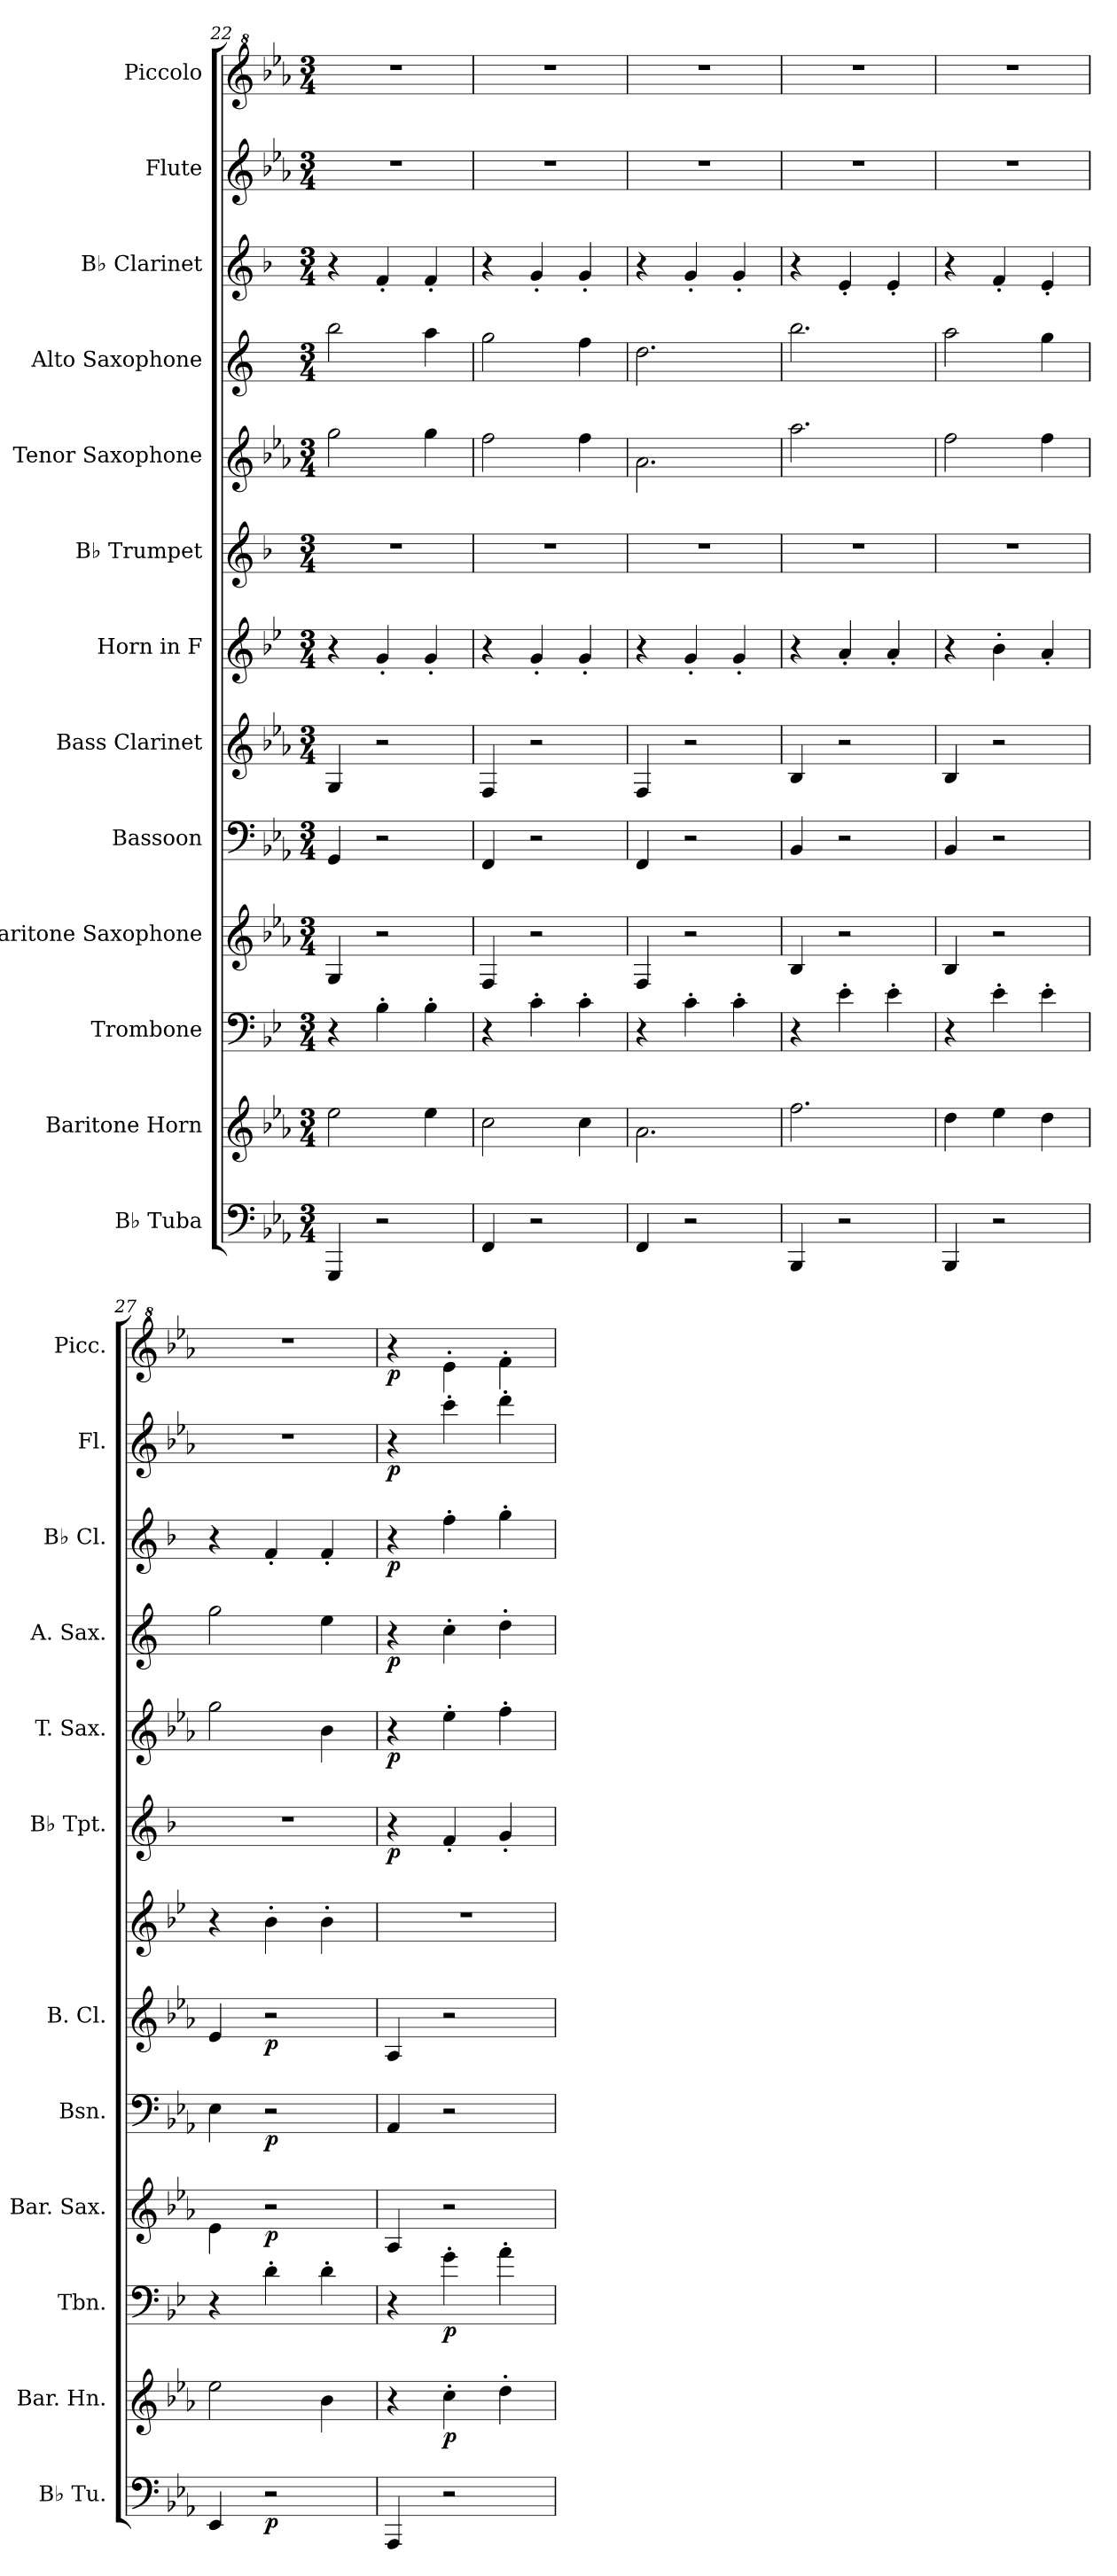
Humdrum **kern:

**kern	**dynam	**kern	**dynam	**kern	**dynam	**kern	**dynam	**kern	**dynam	**kern	**dynam	**kern	**kern	**dynam	**kern	**dynam	**kern	**dynam	**kern	**dynam	**kern	**dynam	**kern	**dynam
*part13	*part13	*part12	*part12	*part11	*part11	*part10	*part10	*part9	*part9	*part8	*part8	*part7	*part6	*part6	*part5	*part5	*part4	*part4	*part3	*part3	*part2	*part2	*part1	*part1
*staff13	*staff13	*staff12	*staff12	*staff11	*staff11	*staff10	*staff10	*staff9	*staff9	*staff8	*staff8	*staff7	*staff6	*staff6	*staff5	*staff5	*staff4	*staff4	*staff3	*staff3	*staff2	*staff2	*staff1	*staff1
*I"B♭ Tuba	*	*I"Baritone Horn	*	*I"Trombone	*	*I"Baritone Saxophone	*	*I"Bassoon	*	*I"Bass Clarinet	*	*I"Horn in F	*I"B♭ Trumpet	*	*I"Tenor Saxophone	*	*I"Alto Saxophone	*	*I"B♭ Clarinet	*	*I"Flute	*	*I"Piccolo	*
*I'B♭ Tu.	*	*I'Bar. Hn.	*	*I'Tbn.	*	*I'Bar. Sax.	*	*I'Bsn.	*	*I'B. Cl.	*	*	*I'B♭ Tpt.	*	*I'T. Sax.	*	*I'A. Sax.	*	*I'B♭ Cl.	*	*I'Fl.	*	*I'Picc.	*
*clefF4	*	*clefG2	*	*clefF4	*	*clefG2	*	*clefF4	*	*clefG2	*	*clefG2	*clefG2	*	*clefG2	*	*clefG2	*	*clefG2	*	*clefG2	*	*clefG^2	*
*	*	*ITrd8c14	*	*ITrd4c7	*	*ITrd12c21	*	*	*	*ITrd8c14	*	*ITrd4c7	*ITrd1c2	*	*ITrd8c14	*	*ITrd5c9	*	*ITrd1c2	*	*	*	*ITrd-7c-12	*
*k[b-e-a-]	*	*k[b-e-a-]	*	*k[b-e-a-]	*	*k[b-e-a-]	*	*k[b-e-a-]	*	*k[b-e-a-]	*	*k[b-e-a-]	*k[b-e-a-]	*	*k[b-e-a-]	*	*k[b-e-a-]	*	*k[b-e-a-]	*	*k[b-e-a-]	*	*k[b-e-a-]	*
*M3/4	*	*M3/4	*	*M3/4	*	*M3/4	*	*M3/4	*	*M3/4	*	*M3/4	*M3/4	*	*M3/4	*	*M3/4	*	*M3/4	*	*M3/4	*	*M3/4	*
=22	=22	=22	=22	=22	=22	=22	=22	=22	=22	=22	=22	=22	=22	=22	=22	=22	=22	=22	=22	=22	=22	=22	=22	=22
4GGG/	.	2e-\	.	4r	.	4GG/	.	4GG/	.	4GG/	.	4r	2.r	.	2g\	.	2dd\	.	4r	.	2.r	.	2.r	.
2r	.	.	.	4E-'\	.	2r	.	2r	.	2r	.	4c'/	.	.	.	.	.	.	4e-'/	.	.	.	.	.
.	.	4e-\	.	4E-'\	.	.	.	.	.	.	.	4c'/	.	.	4g\	.	4cc\	.	4e-'/	.	.	.	.	.
=23	=23	=23	=23	=23	=23	=23	=23	=23	=23	=23	=23	=23	=23	=23	=23	=23	=23	=23	=23	=23	=23	=23	=23	=23
4FF/	.	2c\	.	4r	.	4FF/	.	4FF/	.	4FF/	.	4r	2.r	.	2f\	.	2b-\	.	4r	.	2.r	.	2.r	.
2r	.	.	.	4F'\	.	2r	.	2r	.	2r	.	4c'/	.	.	.	.	.	.	4f'/	.	.	.	.	.
.	.	4c\	.	4F'\	.	.	.	.	.	.	.	4c'/	.	.	4f\	.	4a-\	.	4f'/	.	.	.	.	.
=24	=24	=24	=24	=24	=24	=24	=24	=24	=24	=24	=24	=24	=24	=24	=24	=24	=24	=24	=24	=24	=24	=24	=24	=24
4FF/	.	2.A-\	.	4r	.	4FF/	.	4FF/	.	4FF/	.	4r	2.r	.	2.A-\	.	2.f\	.	4r	.	2.r	.	2.r	.
2r	.	.	.	4F'\	.	2r	.	2r	.	2r	.	4c'/	.	.	.	.	.	.	4f'/	.	.	.	.	.
.	.	.	.	4F'\	.	.	.	.	.	.	.	4c'/	.	.	.	.	.	.	4f'/	.	.	.	.	.
=25	=25	=25	=25	=25	=25	=25	=25	=25	=25	=25	=25	=25	=25	=25	=25	=25	=25	=25	=25	=25	=25	=25	=25	=25
4BBB-/	.	2.f\	.	4r	.	4BB-/	.	4BB-/	.	4BB-/	.	4r	2.r	.	2.a-\	.	2.dd\	.	4r	.	2.r	.	2.r	.
2r	.	.	.	4A-'\	.	2r	.	2r	.	2r	.	4d'/	.	.	.	.	.	.	4d'/	.	.	.	.	.
.	.	.	.	4A-'\	.	.	.	.	.	.	.	4d'/	.	.	.	.	.	.	4d'/	.	.	.	.	.
=26	=26	=26	=26	=26	=26	=26	=26	=26	=26	=26	=26	=26	=26	=26	=26	=26	=26	=26	=26	=26	=26	=26	=26	=26
4BBB-/	.	4d\	.	4r	.	4BB-/	.	4BB-/	.	4BB-/	.	4r	2.r	.	2f\	.	2cc\	.	4r	.	2.r	.	2.r	.
2r	.	4e-\	.	4A-'\	.	2r	.	2r	.	2r	.	4e-'\	.	.	.	.	.	.	4e-'/	.	.	.	.	.
.	.	4d\	.	4A-'\	.	.	.	.	.	.	.	4d'/	.	.	4f\	.	4b-\	.	4d'/	.	.	.	.	.
!!LO:PB:g=z
=27	=27	=27	=27	=27	=27	=27	=27	=27	=27	=27	=27	=27	=27	=27	=27	=27	=27	=27	=27	=27	=27	=27	=27	=27
4EE-/	.	2e-\	.	4r	.	4E-\	.	4E-\	.	4E-/	.	4r	2.r	.	2g\	.	2b-\	.	4r	.	2.r	.	2.r	.
!	!LO:DY:b	!	!	!	!	!	!LO:DY:b	!	!LO:DY:b	!	!LO:DY:b	!	!	!	!	!	!	!	!	!	!	!	!	!
2r	p	.	.	4G'\	.	2r	p	2r	p	2r	p	4e-'\	.	.	.	.	.	.	4e-'/	.	.	.	.	.
.	.	4B-\	.	4G'\	.	.	.	.	.	.	.	4e-'\	.	.	4B-\	.	4g\	.	4e-'/	.	.	.	.	.
=28	=28	=28	=28	=28	=28	=28	=28	=28	=28	=28	=28	=28	=28	=28	=28	=28	=28	=28	=28	=28	=28	=28	=28	=28
!	!	!	!	!	!	!	!	!	!	!	!	!	!	!LO:DY:b	!	!LO:DY:b	!	!LO:DY:b	!	!LO:DY:b	!	!LO:DY:b	!	!LO:DY:b
4AAA-/	.	4r	.	4r	.	4AA-/	.	4AA-/	.	4AA-/	.	2.r	4r	p	4r	p	4r	p	4r	p	4r	p	4r	p
!	!	!	!LO:DY:b	!	!LO:DY:b	!	!	!	!	!	!	!	!	!	!	!	!	!	!	!	!	!	!	!
2r	.	4c'\	p	4c'\	p	2r	.	2r	.	2r	.	.	4e-'/	.	4e-'\	.	4e-'\	.	4ee-'\	.	4ccc'\	.	4eee-'\	.
.	.	4d'\	.	4d'\	.	.	.	.	.	.	.	.	4f'/	.	4f'\	.	4f'\	.	4ff'\	.	4ddd'\	.	4fff'\	.
=	=	=	=	=	=	=	=	=	=	=	=	=	=	=	=	=	=	=	=	=	=	=	=	=
*-	*-	*-	*-	*-	*-	*-	*-	*-	*-	*-	*-	*-	*-	*-	*-	*-	*-	*-	*-	*-	*-	*-	*-	*-
